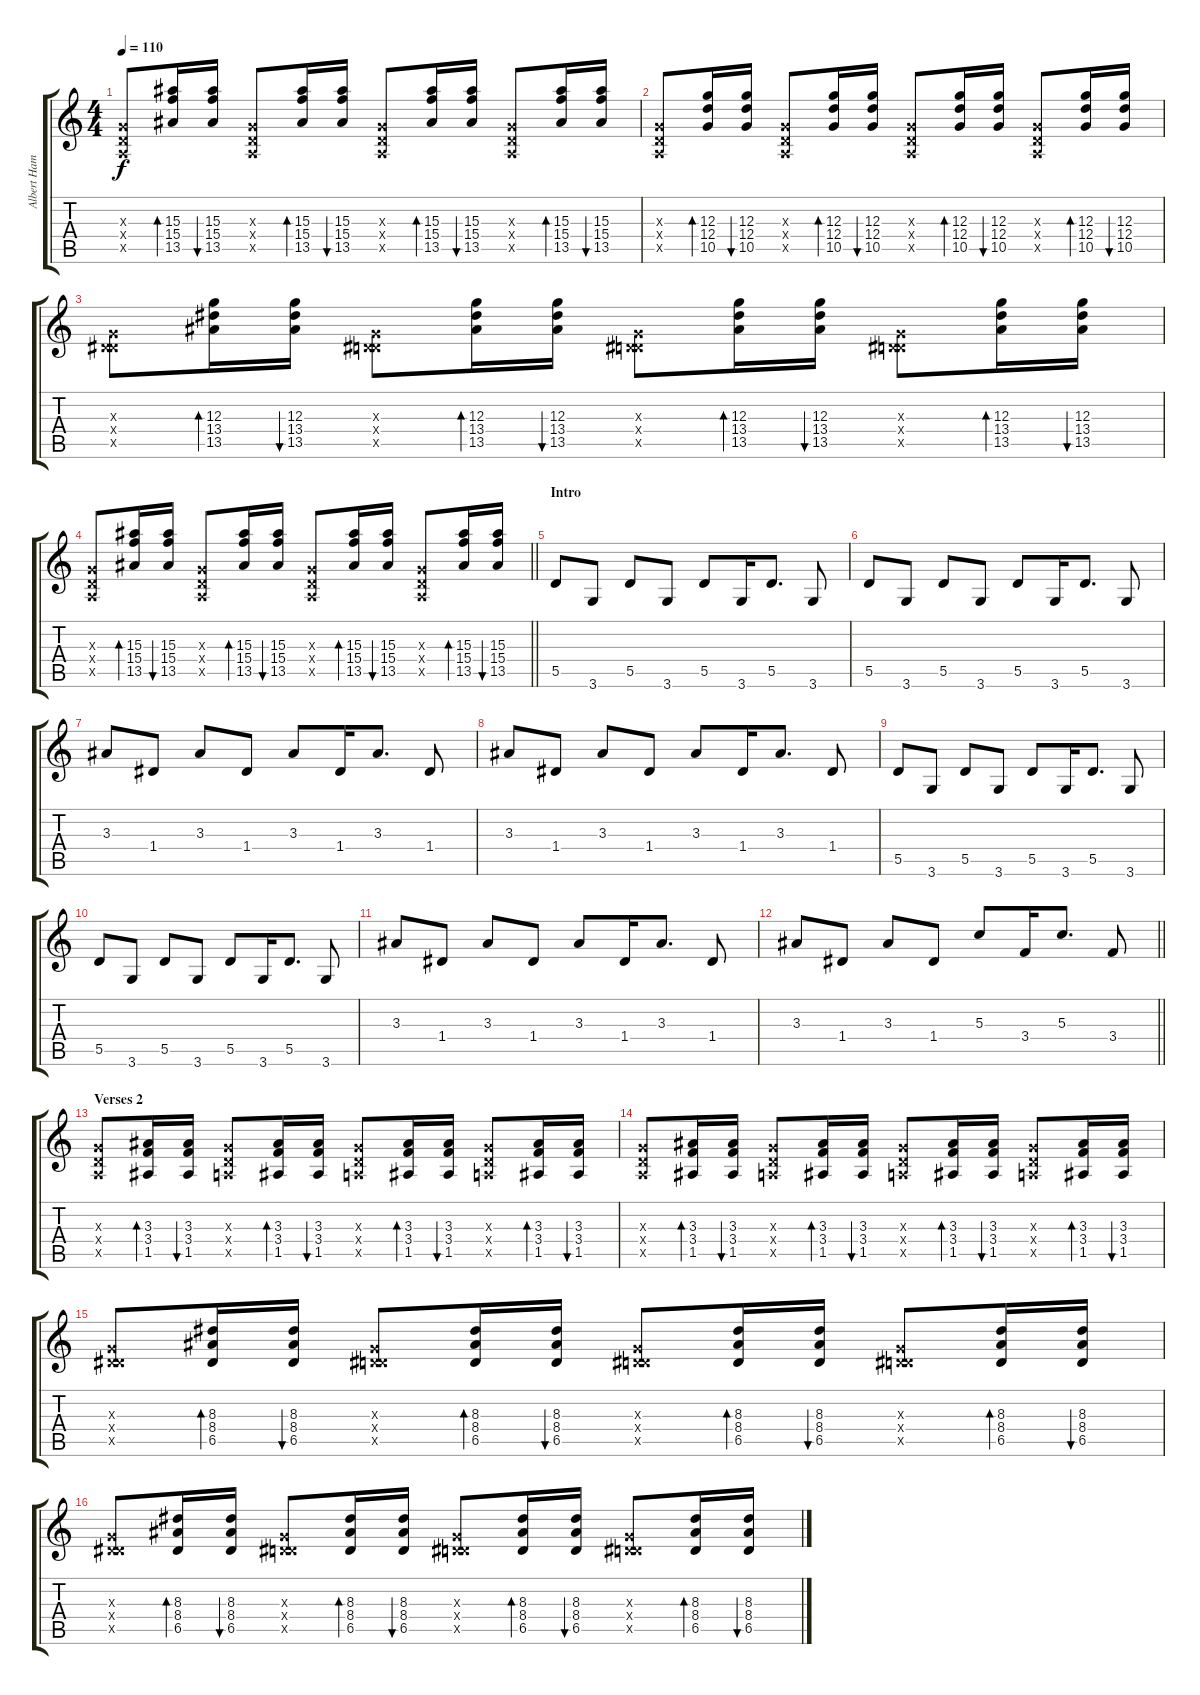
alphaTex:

\track ("Albert Hammond Jr." "Albert Ham") {instrument distortionguitar}
\staff {score tabs}
\tuning (E4 B3 G3 D3 A2 E2) {hide}
\ts (4 4)
\tempo 110
\clef g2
\ks c
(0.3{x} 0.4{x} 0.5{x}).8{dy f} (15.3 15.4 13.5).16{bd 60} (15.3 15.4 13.5).16{bu 60} (0.3{x} 0.4{x} 0.5{x}).8 (15.3 15.4 13.5).16{bd 60} (15.3 15.4 13.5).16{bu 60} (0.3{x} 0.4{x} 0.5{x}).8 (15.3 15.4 13.5).16{bd 60} (15.3 15.4 13.5).16{bu 60} (0.3{x} 0.4{x} 0.5{x}).8 (15.3 15.4 13.5).16{bd 60} (15.3 15.4 13.5).16{bu 480} |
(0.3{x} 0.4{x} 0.5{x}).8 (12.3 12.4 10.5).16{bd 480} (12.3 12.4 10.5).16{bu 480} (0.3{x} 0.4{x} 0.5{x}).8 (12.3 12.4 10.5).16{bd 480} (12.3 12.4 10.5).16{bu 480} (0.3{x} 0.4{x} 0.5{x}).8 (12.3 12.4 10.5).16{bd 480} (12.3 12.4 10.5).16{bu 480} (0.3{x} 0.4{x} 0.5{x}).8 (12.3 12.4 10.5).16{bd 480} (12.3 12.4 10.5).16{bu 480} |
(0.3{x} 0.4{x} 6.5{x}).8 (12.3 13.4 13.5).16{bd 60} (12.3 13.4 13.5).16{bu 60} (0.3{x} 0.4{x} 6.5{x}).8 (12.3 13.4 13.5).16{bd 60} (12.3 13.4 13.5).16{bu 60} (0.3{x} 0.4{x} 6.5{x}).8 (12.3 13.4 13.5).16{bd 60} (12.3 13.4 13.5).16{bu 60} (0.3{x} 0.4{x} 6.5{x}).8 (12.3 13.4 13.5).16{bd 60} (12.3 13.4 13.5).16{bu 60} |
\barLineRight lightlight
(0.3{x} 0.4{x} 0.5{x}).8 (15.3 15.4 13.5).16{bd 60} (15.3 15.4 13.5).16{bu 60} (0.3{x} 0.4{x} 0.5{x}).8 (15.3 15.4 13.5).16{bd 60} (15.3 15.4 13.5).16{bu 60} (0.3{x} 0.4{x} 0.5{x}).8 (15.3 15.4 13.5).16{bd 60} (15.3 15.4 13.5).16{bu 60} (0.3{x} 0.4{x} 0.5{x}).8 (15.3 15.4 13.5).16{bd 60} (15.3 15.4 13.5).16{bu 480} |
\section ("" "Intro")
5.5.8 3.6.8 5.5.8 3.6.8 5.5.8 3.6.16 5.5.8{d} 3.6.8 |
5.5.8 3.6.8 5.5.8 3.6.8 5.5.8 3.6.16 5.5.8{d} 3.6.8 |
3.3.8 1.4.8 3.3.8 1.4.8 3.3.8 1.4.16 3.3.8{d} 1.4.8 |
3.3.8 1.4.8 3.3.8 1.4.8 3.3.8 1.4.16 3.3.8{d} 1.4.8 |
5.5.8 3.6.8 5.5.8 3.6.8 5.5.8 3.6.16 5.5.8{d} 3.6.8 |
5.5.8 3.6.8 5.5.8 3.6.8 5.5.8 3.6.16 5.5.8{d} 3.6.8 |
3.3.8 1.4.8 3.3.8 1.4.8 3.3.8 1.4.16 3.3.8{d} 1.4.8 |
\barLineRight lightlight
3.3.8 1.4.8 3.3.8 1.4.8 5.3.8 3.4.16 5.3.8{d} 3.4.8 |
\section ("" "Verses 2")
(0.3{x} 0.4{x} 0.5{x}).8 (3.3 3.4 1.5).16{bd 60} (3.3 3.4 1.5).16{bu 60} (0.3{x} 0.4{x} 0.5{x}).8 (3.3 3.4 1.5).16{bd 60} (3.3 3.4 1.5).16{bu 60} (0.3{x} 0.4{x} 0.5{x}).8 (3.3 3.4 1.5).16{bd 60} (3.3 3.4 1.5).16{bu 60} (0.3{x} 0.4{x} 0.5{x}).8 (3.3 3.4 1.5).16{bd 60} (3.3 3.4 1.5).16{bu 60} |
(0.3{x} 0.4{x} 0.5{x}).8 (3.3 3.4 1.5).16{bd 60} (3.3 3.4 1.5).16{bu 60} (0.3{x} 0.4{x} 0.5{x}).8 (3.3 3.4 1.5).16{bd 60} (3.3 3.4 1.5).16{bu 60} (0.3{x} 0.4{x} 0.5{x}).8 (3.3 3.4 1.5).16{bd 60} (3.3 3.4 1.5).16{bu 60} (0.3{x} 0.4{x} 0.5{x}).8 (3.3 3.4 1.5).16{bd 60} (3.3 3.4 1.5).16{bu 60} |
(0.3{x} 0.4{x} 6.5{x}).8 (8.3 8.4 6.5).16{bd 60} (8.3 8.4 6.5).16{bu 60} (0.3{x} 0.4{x} 6.5{x}).8 (8.3 8.4 6.5).16{bd 60} (8.3 8.4 6.5).16{bu 60} (0.3{x} 0.4{x} 6.5{x}).8 (8.3 8.4 6.5).16{bd 60} (8.3 8.4 6.5).16{bu 60} (0.3{x} 0.4{x} 6.5{x}).8 (8.3 8.4 6.5).16{bd 60} (8.3 8.4 6.5).16{bu 60} |
(0.3{x} 0.4{x} 6.5{x}).8 (8.3 8.4 6.5).16{bd 60} (8.3 8.4 6.5).16{bu 60} (0.3{x} 0.4{x} 6.5{x}).8 (8.3 8.4 6.5).16{bd 60} (8.3 8.4 6.5).16{bu 60} (0.3{x} 0.4{x} 6.5{x}).8 (8.3 8.4 6.5).16{bd 60} (8.3 8.4 6.5).16{bu 60} (0.3{x} 0.4{x} 6.5{x}).8 (8.3 8.4 6.5).16{bd 60} (8.3 8.4 6.5).16{bu 60}
